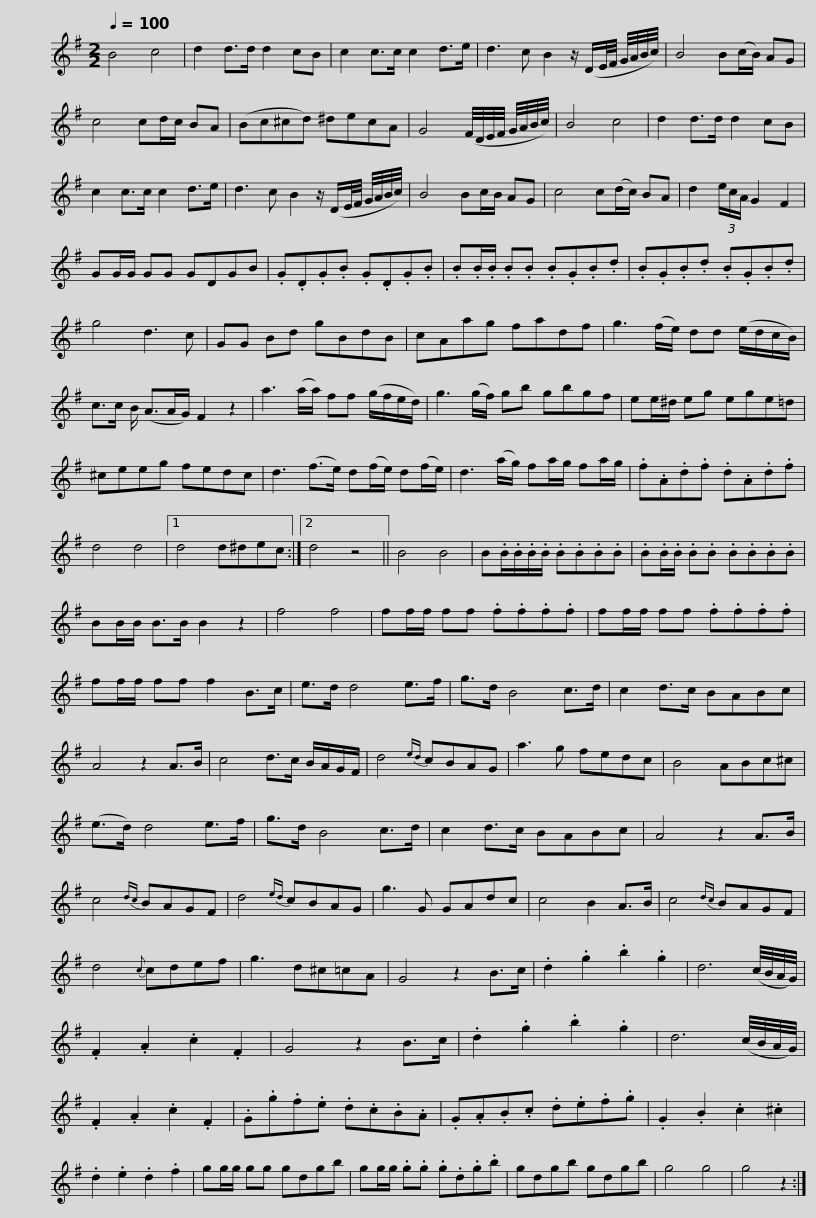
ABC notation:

X:1
L:1/8
Q:1/4=100
M:2/2
I:linebreak $
K:G
V:1 treble
V:1
 B4 c4 | d2 d>d d2 cB | c2 c>c c2 d>e | d3 c B2 z/ (D/E/4F/4 G/4A/4B/4c/4) | B4 B(c/B/) AG | %5
 c4 cd/c/ BA |$ (Bc^cd) ^decA | G4 (F/4D/4E/4F/4 G/4A/4B/4c/4) | B4 c4 | d2 d>d d2 cB | %10
 c2 c>c c2 d>e | d3 c B2 z/ (D/E/4F/4 G/4A/4B/4c/4) |$ B4 Bc/B/ AG | c4 c(d/c/) BA | d2 (3e/c/A/ G2 F2 | %15
 GG/G/ GG GDGB | .G.D.G.B .G.D.G.B | .B.B/.B/ .B.B .B.G.B.d |$ .B.G.B.d .B.G.B.d | g4 d3 c | %20
 GG Bd gBdB | cAag fadf | g3 (f/e/) dd (e/d/c/B/) | c>c B/ (A>AG/) F2 z2 |$ a3 (a/a/) ff (g/f/e/d/) | %25
 g3 (g/f/) gb gbgf | ee/^d/ eg ege=d | ^ceeg fedc |$ d3 (f>e) d(f/e/) d(f/e/) | d3 (a/g/) fa/g/ fa/g/ | %30
 .f.A.d.f .d.A.d.f | d4 d4 |1 d4 d^dec :|2 d4 z4 || B4 B4 |$ %35
 B.B/.B/.B/.B/ .B.B.B.B | .B.B/.B/ .B.B .B.B.B.B | BB/B/ B>B B2 z2 | f4 f4 | ff/f/ ff .f.f.f.f | %40
 ff/f/ ff .f.f.f.f |$ ff/f/ ff f2 B>c | e>d d4 e>f | g>d B4 c>d | c2 d>c BABc | %45
 A4 z2 A>B | c4 d>c B/A/G/F/ |$ d4{ed} cBAG | a3 g fedc | B4 ABc^c | %50
 (e>d) d4 e>f | g>d B4 c>d | c2 d>c BABc | A4 z2 A>B |$ c4{dc} BAGF | %55
 d4{ed} cBAG | g3 G GAdc | c4 B2 A>B | c4{dc} BAGF | d4{c} cdef | %60
 g3 d^c=cA |$ G4 z2 B>c | .d2 .g2 .b2 .g2 | d6 (c/4B/4A/4G/4) | .F2 .A2 .c2 .F2 | %65
 G4 z2 B>c | .d2 .g2 .b2 .g2 | d6 (c/4B/4A/4G/4) | .F2 .A2 .c2 .F2 |$ .G.g.f.e .d.c.B.A | %70
 .G.A.B.c .d.e.f.g | .G2 .B2 .c2 .^c2 | .d2 .e2 .d2 .f2 | gg/g/ gg gdgb | gg/g/ .g.g .g.d.g.b |$ %75
 gdgb gdgb | g4 g4 | g4 z2 :| %78
